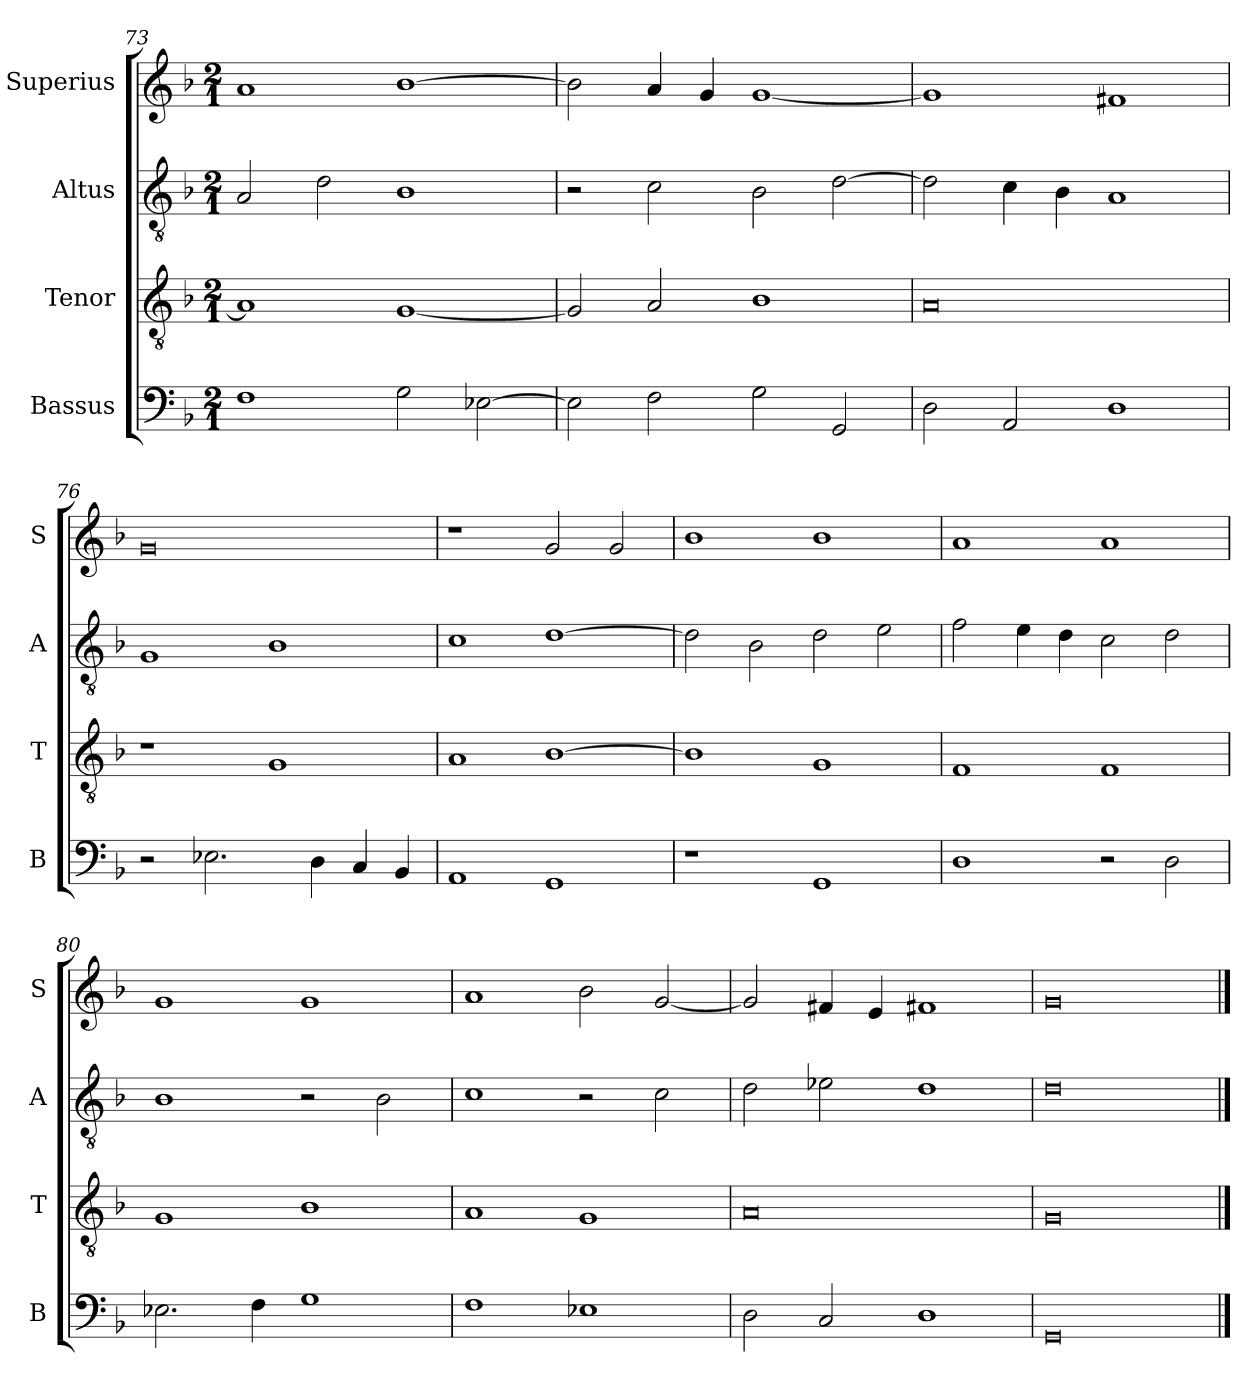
**kern	**kern	**kern	**kern
*part4	*part3	*part2	*part1
*staff4	*staff3	*staff2	*staff1
*I"Bassus	*I"Tenor	*I"Altus	*I"Superius
*I'B	*I'T	*I'A	*I'S
*clefF4	*clefGv2	*clefGv2	*clefG2
*k[b-]	*k[b-]	*k[b-]	*k[b-]
*d:	*d:	*d:	*d:
*M2/1	*M2/1	*M2/1	*M2/1
=73	=73	=73	=73
1F	1A]	2A	1a
.	.	2d	.
2G	[1G	1B-	[1b-
[2E-X	.	.	.
=74	=74	=74	=74
2E-]	2G]	2r	2b-]
2F	2A	2c	4a
.	.	.	4g
2G	1B-	2B-	[1g
2GG	.	[2d	.
=75	=75	=75	=75
2D	0A	2d]	1g]
2AA	.	4c	.
.	.	4B-	.
1D	.	1A	1f#X
=76	=76	=76	=76
2r	1r	1G	0g
2.E-X	.	.	.
.	1G	1B-	.
4D	.	.	.
4C	.	.	.
4BB-	.	.	.
=77	=77	=77	=77
1AA	1A	1c	1r
1GG	[1B-	[1d	2g
.	.	.	2g
=78	=78	=78	=78
1r	1B-]	2d]	1b-
.	.	2B-	.
1GG	1G	2d	1b-
.	.	2e	.
=79	=79	=79	=79
1D	1F	2f	1a
.	.	4e	.
.	.	4d	.
2r	1F	2c	1a
2D	.	2d	.
=80	=80	=80	=80
2.E-X	1G	1B-	1g
4F	.	.	.
1G	1B-	2r	1g
.	.	2B-	.
=81	=81	=81	=81
1F	1A	1c	1a
1E-X	1G	2r	2b-
.	.	2c	[2g
=82	=82	=82	=82
2D	0A	2d	2g]
2C	.	2e-X	4f#X
.	.	.	4e
1D	.	1d	1f#X
=83	=83	=83	=83
0GG	0G	0d	0g
==	==	==	==
*-	*-	*-	*-
